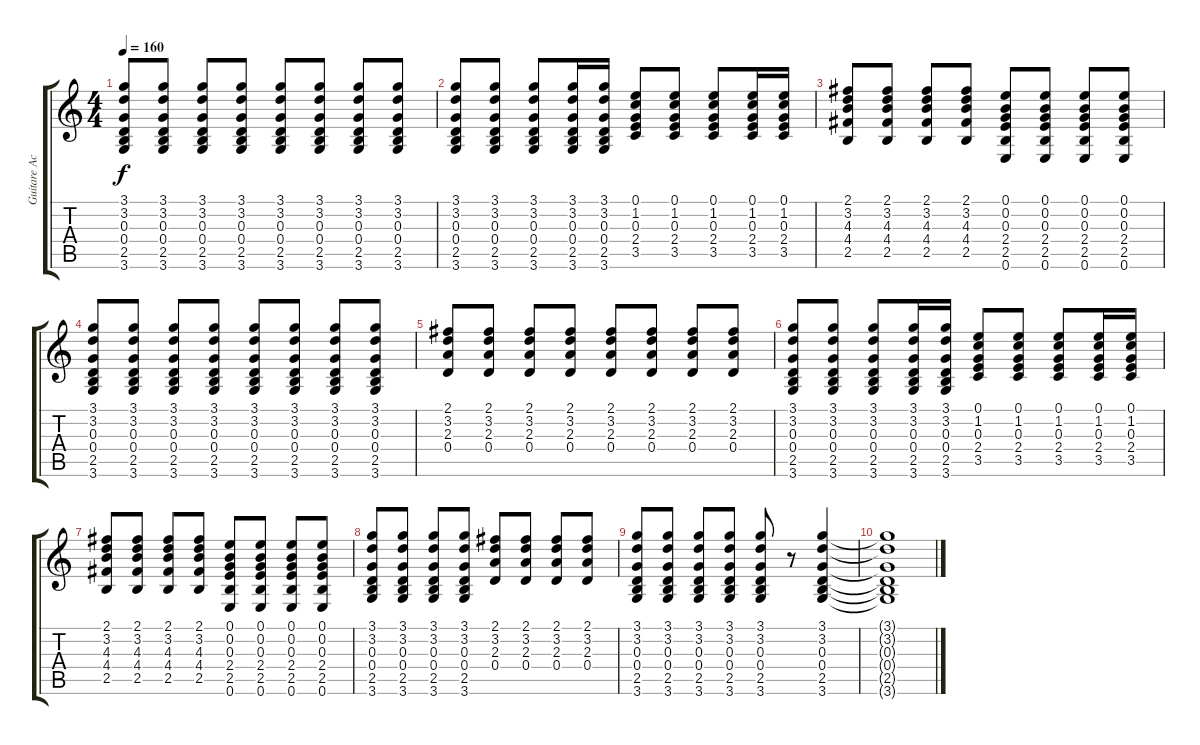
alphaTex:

\track ("Guitare Acoustique" "Guitare Ac") {instrument acousticguitarsteel}
\staff {score tabs}
\tuning (E4 B3 G3 D3 A2 E2) {hide}
\ts (4 4)
\tempo 160
\clef g2
\ks c
(3.1 3.2 0.3 0.4 2.5 3.6).8{dy f} (3.1 3.2 0.3 0.4 2.5 3.6).8 (3.1 3.2 0.3 0.4 2.5 3.6).8 (3.1 3.2 0.3 0.4 2.5 3.6).8 (3.1 3.2 0.3 0.4 2.5 3.6).8 (3.1 3.2 0.3 0.4 2.5 3.6).8 (3.1 3.2 0.3 0.4 2.5 3.6).8 (3.1 3.2 0.3 0.4 2.5 3.6).8 |
(3.1 3.2 0.3 0.4 2.5 3.6).8 (3.1 3.2 0.3 0.4 2.5 3.6).8 (3.1 3.2 0.3 0.4 2.5 3.6).8 (3.1 3.2 0.3 0.4 2.5 3.6).16 (3.1 3.2 0.3 0.4 2.5 3.6).16 (0.1 1.2 0.3 2.4 3.5).8 (0.1 1.2 0.3 2.4 3.5).8 (0.1 1.2 0.3 2.4 3.5).8 (0.1 1.2 0.3 2.4 3.5).16 (0.1 1.2 0.3 2.4 3.5).16 |
(2.1 3.2 4.3 4.4 2.5).8 (2.1 3.2 4.3 4.4 2.5).8 (2.1 3.2 4.3 4.4 2.5).8 (2.1 3.2 4.3 4.4 2.5).8 (0.1 0.2 0.3 2.4 2.5 0.6).8 (0.1 0.2 0.3 2.4 2.5 0.6).8 (0.1 0.2 0.3 2.4 2.5 0.6).8 (0.1 0.2 0.3 2.4 2.5 0.6).8 |
(3.1 3.2 0.3 0.4 2.5 3.6).8 (3.1 3.2 0.3 0.4 2.5 3.6).8 (3.1 3.2 0.3 0.4 2.5 3.6).8 (3.1 3.2 0.3 0.4 2.5 3.6).8 (3.1 3.2 0.3 0.4 2.5 3.6).8 (3.1 3.2 0.3 0.4 2.5 3.6).8 (3.1 3.2 0.3 0.4 2.5 3.6).8 (3.1 3.2 0.3 0.4 2.5 3.6).8 |
(2.1 3.2 2.3 0.4).8 (2.1 3.2 2.3 0.4).8 (2.1 3.2 2.3 0.4).8 (2.1 3.2 2.3 0.4).8 (2.1 3.2 2.3 0.4).8 (2.1 3.2 2.3 0.4).8 (2.1 3.2 2.3 0.4).8 (2.1 3.2 2.3 0.4).8 |
(3.1 3.2 0.3 0.4 2.5 3.6).8 (3.1 3.2 0.3 0.4 2.5 3.6).8 (3.1 3.2 0.3 0.4 2.5 3.6).8 (3.1 3.2 0.3 0.4 2.5 3.6).16 (3.1 3.2 0.3 0.4 2.5 3.6).16 (0.1 1.2 0.3 2.4 3.5).8 (0.1 1.2 0.3 2.4 3.5).8 (0.1 1.2 0.3 2.4 3.5).8 (0.1 1.2 0.3 2.4 3.5).16 (0.1 1.2 0.3 2.4 3.5).16 |
(2.1 3.2 4.3 4.4 2.5).8 (2.1 3.2 4.3 4.4 2.5).8 (2.1 3.2 4.3 4.4 2.5).8 (2.1 3.2 4.3 4.4 2.5).8 (0.1 0.2 0.3 2.4 2.5 0.6).8 (0.1 0.2 0.3 2.4 2.5 0.6).8 (0.1 0.2 0.3 2.4 2.5 0.6).8 (0.1 0.2 0.3 2.4 2.5 0.6).8 |
(3.1 3.2 0.3 0.4 2.5 3.6).8 (3.1 3.2 0.3 0.4 2.5 3.6).8 (3.1 3.2 0.3 0.4 2.5 3.6).8 (3.1 3.2 0.3 0.4 2.5 3.6).8 (2.1 3.2 2.3 0.4).8 (2.1 3.2 2.3 0.4).8 (2.1 3.2 2.3 0.4).8 (2.1 3.2 2.3 0.4).8 |
(3.1 3.2 0.3 0.4 2.5 3.6).8 (3.1 3.2 0.3 0.4 2.5 3.6).8 (3.1 3.2 0.3 0.4 2.5 3.6).8 (3.1 3.2 0.3 0.4 2.5 3.6).8 (3.1 3.2 0.3 0.4 2.5 3.6).8 r.8 (3.1 3.2 0.3 0.4 2.5 3.6).4 |
(3.1{t} 3.2{t} 0.3{t} 0.4{t} 2.5{t} 3.6{t}).1
